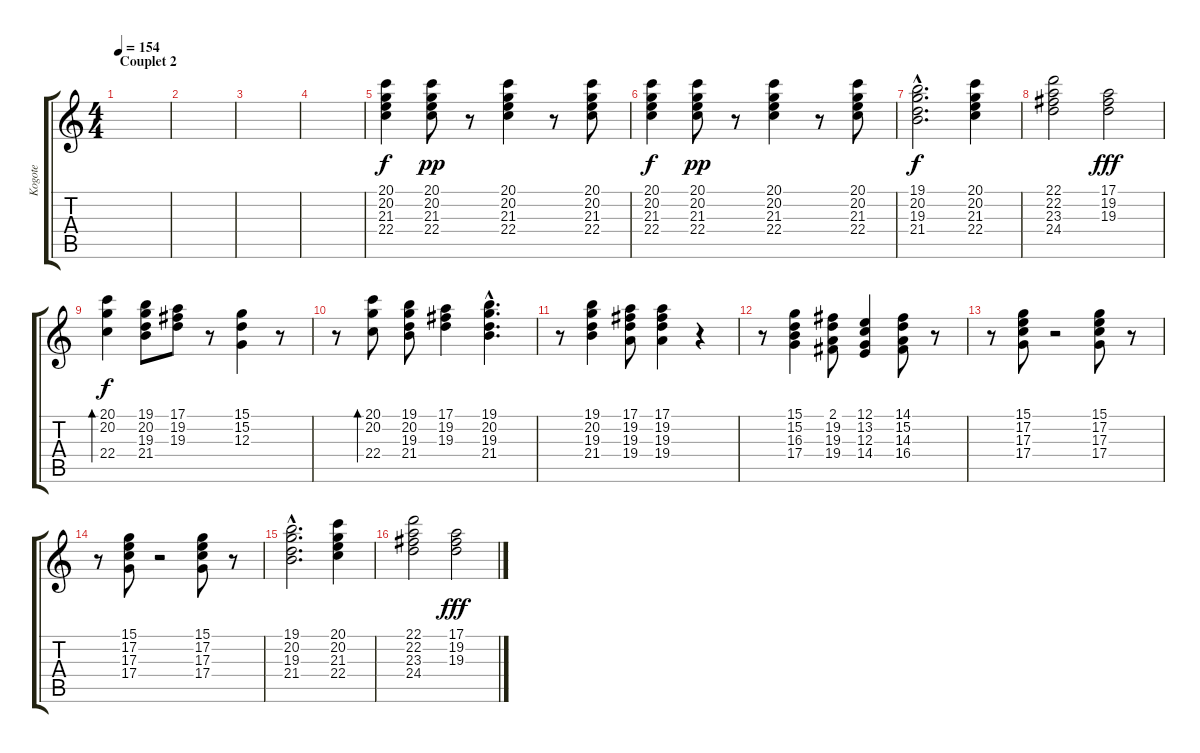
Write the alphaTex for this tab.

\track ("Kogote" "Kogote") {instrument drawbarorgan}
\staff {score tabs}
\tuning (E4 B3 G3 D3 A2 E2) {hide}
\ts (4 4)
\section ("" "Couplet 2")
\tempo 154
\clef g2
\ks c
|
|
|
|
(20.1 20.2 21.3 22.4).4 (20.1 20.2 21.3 22.4).8{dy pp} r.8 (20.1 20.2 21.3 22.4).4 r.8 (20.1 20.2 21.3 22.4).8 |
(20.1 20.2 21.3 22.4).4{dy f} (20.1 20.2 21.3 22.4).8{dy pp} r.8 (20.1 20.2 21.3 22.4).4 r.8 (20.1 20.2 21.3 22.4).8 |
(19.1{hac} 20.2{hac} 19.3{hac} 21.4{hac}).2{d dy f} (20.1 20.2 21.3 22.4).4 |
(22.1 22.2 23.3 24.4).2 (17.1 19.2 19.3).2{dy fff} |
(20.1 20.2 22.4).4{bd 60 dy f} (19.1 20.2 19.3 21.4).8 (17.1 19.2 19.3).8 r.8 (15.1 15.2 12.3).4 r.8 |
r.8 (20.1 20.2 22.4).8{bd 60} (19.1 20.2 19.3 21.4).8 (17.1 19.2 19.3).4 (19.1{hac} 20.2{hac} 19.3{hac} 21.4{hac}).4{d} |
r.8 (19.1 20.2 19.3 21.4).4 (17.1 19.2 19.3 19.4).8 (17.1 19.2 19.3 19.4).4 r.4 |
r.8 (15.1 15.2 16.3 17.4).4 (2.1 19.2 19.3 19.4).8 (12.1 13.2 12.3 14.4).4 (14.1 15.2 14.3 16.4).8 r.8 |
r.8 (15.1 17.2 17.3 17.4).8 r.2 (15.1 17.2 17.3 17.4).8 r.8 |
r.8 (15.1 17.2 17.3 17.4).8 r.2 (15.1 17.2 17.3 17.4).8 r.8 |
(19.1{hac} 20.2{hac} 19.3{hac} 21.4{hac}).2{d} (20.1 20.2 21.3 22.4).4 |
(22.1 22.2 23.3 24.4).2 (17.1 19.2 19.3).2{dy fff}
